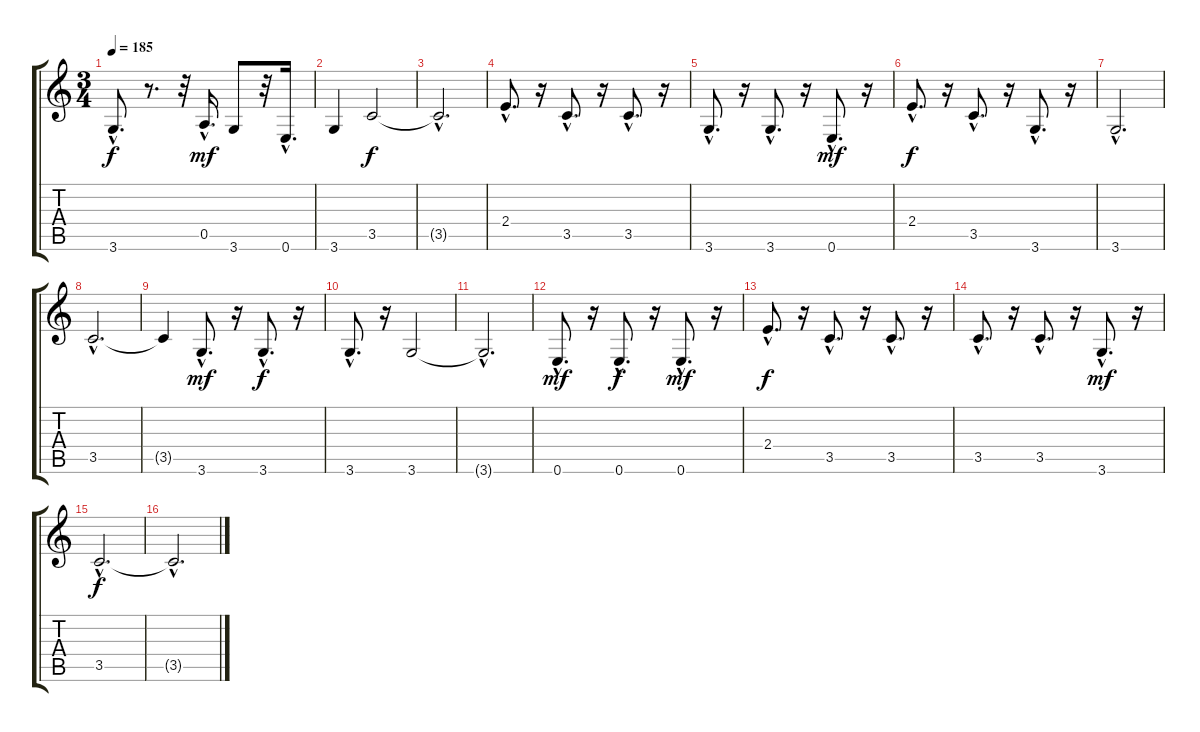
\track "" {instrument overdrivenguitar}
\staff {score tabs}
\tuning (E4 B3 G3 D3 A2 E2) {hide}
\ts (3 4)
\tempo 185
\clef g2
\ks c
3.6{hac}.8{d dy f} r.8{d} r.32 0.5{hac}.16{d dy mf} 3.6.8 r.32 0.6{hac}.16{d} |
3.6.4 3.5.2{dy f} |
3.5{hac t}.2{d} |
2.4{hac}.8{d} r.16 3.5{hac}.8{d} r.16 3.5{hac}.8{d} r.16 |
3.6{hac}.8{d} r.16 3.6{hac}.8{d} r.16 0.6{hac}.8{d dy mf} r.16 |
2.4{hac}.8{d dy f} r.16 3.5{hac}.8{d} r.16 3.6{hac}.8{d} r.16 |
3.6{hac}.2{d} |
3.5{hac}.2{d} |
3.5{t}.4 3.6{hac}.8{d dy mf} r.16 3.6{hac}.8{d dy f} r.16 |
3.6{hac}.8{d} r.16 3.6.2 |
3.6{hac t}.2{d} |
0.6{hac}.8{d dy mf} r.16 0.6{hac}.8{d dy f} r.16 0.6{hac}.8{d dy mf} r.16 |
2.4{hac}.8{d dy f} r.16 3.5{hac}.8{d} r.16 3.5{hac}.8{d} r.16 |
3.5{hac}.8{d} r.16 3.5{hac}.8{d} r.16 3.6{hac}.8{d dy mf} r.16 |
3.5{hac}.2{d dy f} |
3.5{hac t}.2{d}
